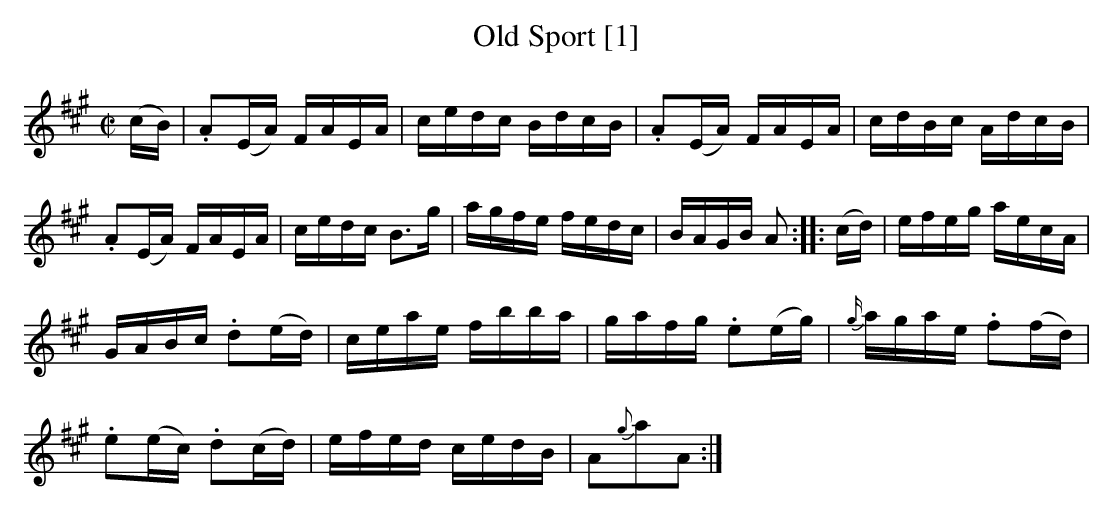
X:1
T:Old Sport [1]
M:C|
L:2/4
K:A
(c/B/) | .A(E/A/) F/A/E/A/ | c/e/d/c/ B/d/c/B/ | .A(E/A/) F/A/E/A/ | c/d/B/c/ A/d/c/B/ |
.A(E/A/) F/A/E/A/ | c/e/d/c/ B>g | a/g/f/e/ f/e/d/c/ | B/A/G/B/ A :: (c/d/) | e/f/e/g/ a/e/c/A/ |
G/A/B/c/ .d(e/d/) | c/e/a/e/ f/b/b/a/ | g/a/f/g/ .e(e/g/) | {g/}a/g/a/e/ .f(f/d/) |
.e(e/c/) .d(c/d/) | e/f/e/d/ c/e/d/B/ | A{g}aA :|
